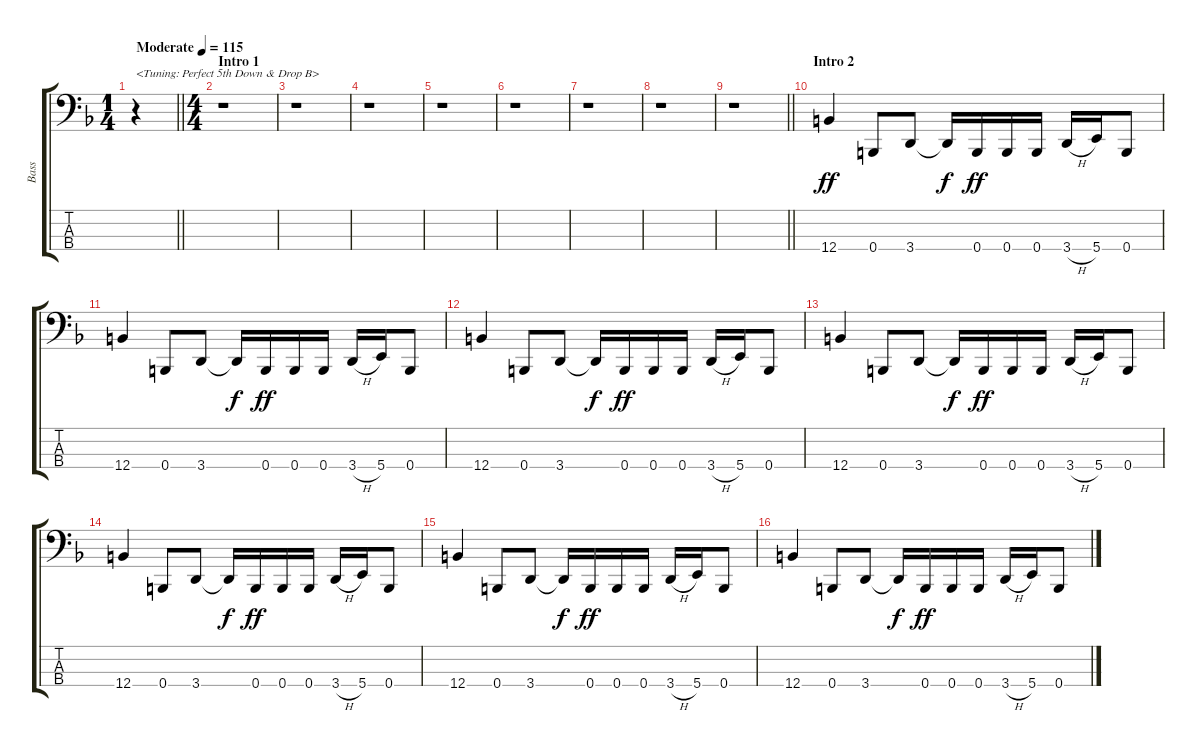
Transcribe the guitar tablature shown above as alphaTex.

\track ("Bass" "Bass") {instrument electricbasspick}
\staff {score tabs}
\tuning (C2 G1 D1 B0) {hide}
\ts (1 4)
\tempo (115 "Moderate")
\clef f4
\barLineRight lightlight
\ks f
r.4{txt "<Tuning: Perfect 5th Down & Drop B>" dy ff instrument electricbasspick} |
\ts (4 4)
\section ("" "Intro 1")
r.1 |
r.1 |
r.1 |
r.1 |
r.1 |
r.1 |
r.1 |
\barLineRight lightlight
r.1 |
\section ("" "Intro 2")
12.4.4 0.4.8 3.4.8 3.4{t}.16{dy f} 0.4.16{dy ff} 0.4.16 0.4.16 3.4{h}.16 5.4.16 0.4.8 |
12.4.4 0.4.8 3.4.8 3.4{t}.16{dy f} 0.4.16{dy ff} 0.4.16 0.4.16 3.4{h}.16 5.4.16 0.4.8 |
12.4.4 0.4.8 3.4.8 3.4{t}.16{dy f} 0.4.16{dy ff} 0.4.16 0.4.16 3.4{h}.16 5.4.16 0.4.8 |
12.4.4 0.4.8 3.4.8 3.4{t}.16{dy f} 0.4.16{dy ff} 0.4.16 0.4.16 3.4{h}.16 5.4.16 0.4.8 |
12.4.4 0.4.8 3.4.8 3.4{t}.16{dy f} 0.4.16{dy ff} 0.4.16 0.4.16 3.4{h}.16 5.4.16 0.4.8 |
12.4.4 0.4.8 3.4.8 3.4{t}.16{dy f} 0.4.16{dy ff} 0.4.16 0.4.16 3.4{h}.16 5.4.16 0.4.8 |
12.4.4 0.4.8 3.4.8 3.4{t}.16{dy f} 0.4.16{dy ff} 0.4.16 0.4.16 3.4{h}.16 5.4.16 0.4.8
